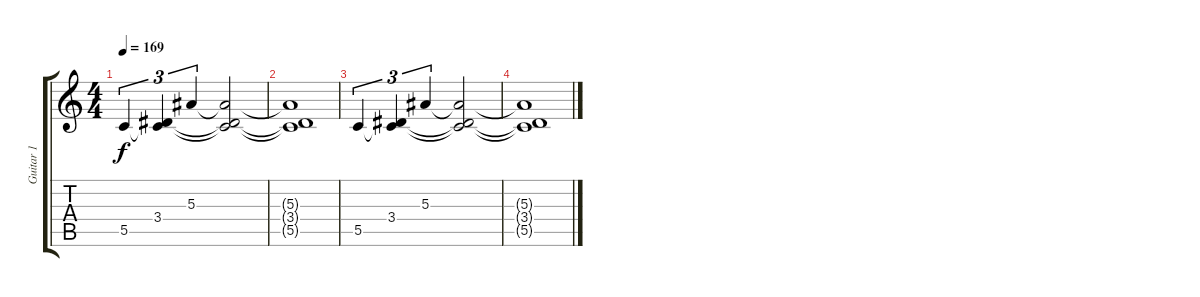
\track ("Guitar 1" "Guitar 1") {instrument distortionguitar}
\staff {score tabs}
\tuning (D4 A3 F3 C3 G2 C2) {hide}
\ts (4 4)
\tempo 169
\clef g2
\ks c
5.5.4{tu (3 2) dy f} (3.4 5.5{t}).4{tu (3 2)} 5.3.4{tu (3 2)} (5.3{t} 3.4{t} 5.5{t}).2 |
(5.3{t} 3.4{t} 5.5{t}).1 |
5.5.4{tu (3 2)} (3.4 5.5{t}).4{tu (3 2)} 5.3.4{tu (3 2)} (5.3{t} 3.4{t} 5.5{t}).2 |
(5.3{t} 3.4{t} 5.5{t}).1
